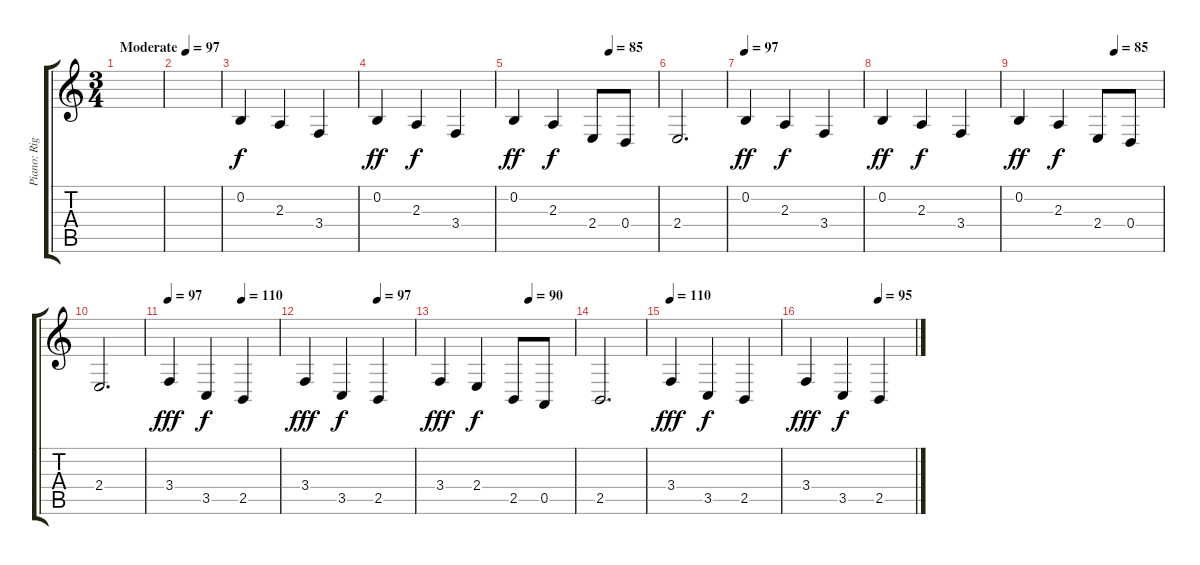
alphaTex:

\track ("Piano: Right Hand" "Piano: Rig") {instrument brightacousticpiano}
\staff {score tabs}
\tuning (E4 B3 G3 D3 A2 E2) {hide}
\ts (3 4)
\tempo (97 "Moderate")
\clef g2
\ks c
|
|
\ks aminor
0.2.4 2.3.4{dy f} 3.4.4 |
0.2.4{dy ff} 2.3.4{dy f} 3.4.4 |
\tempo (85 0.6666666666666666)
0.2.4{dy ff} 2.3.4{dy f} 2.4.8 0.4.8 |
2.4.2{d} |
\tempo 97
0.2.4{dy ff} 2.3.4{dy f} 3.4.4 |
0.2.4{dy ff} 2.3.4{dy f} 3.4.4 |
\tempo (85 0.6666666666666666)
0.2.4{dy ff} 2.3.4{dy f} 2.4.8 0.4.8 |
2.4.2{d} |
\tempo 97
\tempo (110 0.6666666666666666)
3.4.4{dy fff} 3.5.4{dy f} 2.5.4 |
\tempo (97 0.6666666666666666)
3.4.4{dy fff} 3.5.4{dy f} 2.5.4 |
\tempo (90 0.6666666666666666)
3.4.4{dy fff} 2.4.4{dy f} 2.5.8 0.5.8 |
2.5.2{d} |
\tempo 110
3.4.4{dy fff} 3.5.4{dy f} 2.5.4 |
\tempo (95 0.6666666666666666)
3.4.4{dy fff} 3.5.4{dy f} 2.5.4
